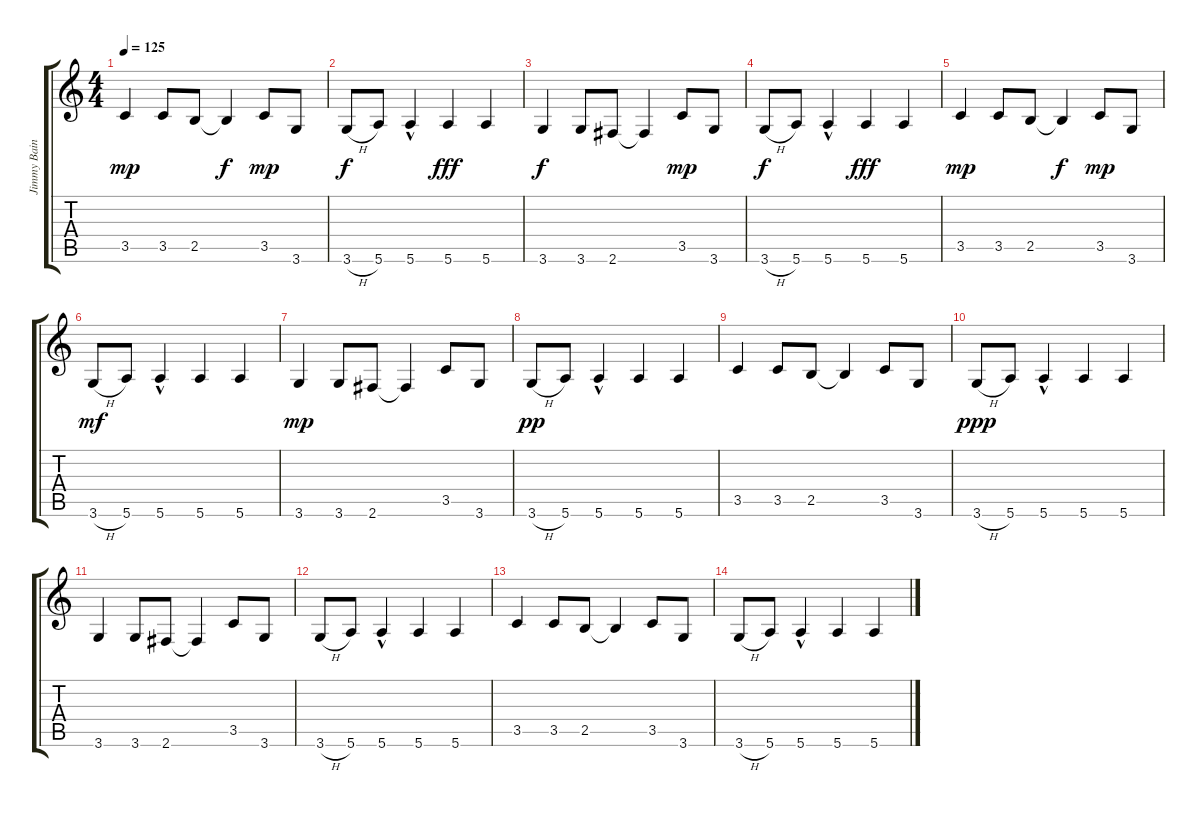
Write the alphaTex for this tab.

\track ("Jimmy Bain - Bass Guitars" "Jimmy Bain") {instrument electricbasspick}
\staff {score tabs}
\tuning (E4 B3 G3 D3 A2 E2) {hide}
\ts (4 4)
\tempo 125
\clef g2
\ks c
3.5.4{dy mp} 3.5.8 2.5.8 2.5{t}.4{dy f} 3.5.8{dy mp} 3.6.8 |
3.6{h}.8{dy f} 5.6.8 5.6{hac}.4 5.6.4{dy fff} 5.6.4 |
3.6.4{dy f} 3.6.8 2.6.8 2.6{t}.4 3.5.8{dy mp} 3.6.8 |
3.6{h}.8{dy f} 5.6.8 5.6{hac}.4 5.6.4{dy fff} 5.6.4 |
3.5.4{dy mp} 3.5.8 2.5.8 2.5{t}.4{dy f} 3.5.8{dy mp} 3.6.8 |
3.6{h}.8{dy mf} 5.6.8 5.6{hac}.4 5.6.4 5.6.4 |
3.6.4{dy mp} 3.6.8 2.6.8 2.6{t}.4 3.5.8 3.6.8 |
3.6{h}.8{dy pp} 5.6.8 5.6{hac}.4 5.6.4 5.6.4 |
3.5.4 3.5.8 2.5.8 2.5{t}.4 3.5.8 3.6.8 |
3.6{h}.8{dy ppp volume 3} 5.6.8 5.6{hac}.4 5.6.4 5.6.4 |
3.6.4{volume 3} 3.6.8 2.6.8 2.6{t}.4 3.5.8 3.6.8 |
3.6{h}.8{volume 2} 5.6.8 5.6{hac}.4 5.6.4 5.6.4 |
3.5.4 3.5.8 2.5.8 2.5{t}.4 3.5.8 3.6.8 |
3.6{h}.8{volume 1} 5.6.8 5.6{hac}.4 5.6.4 5.6.4
